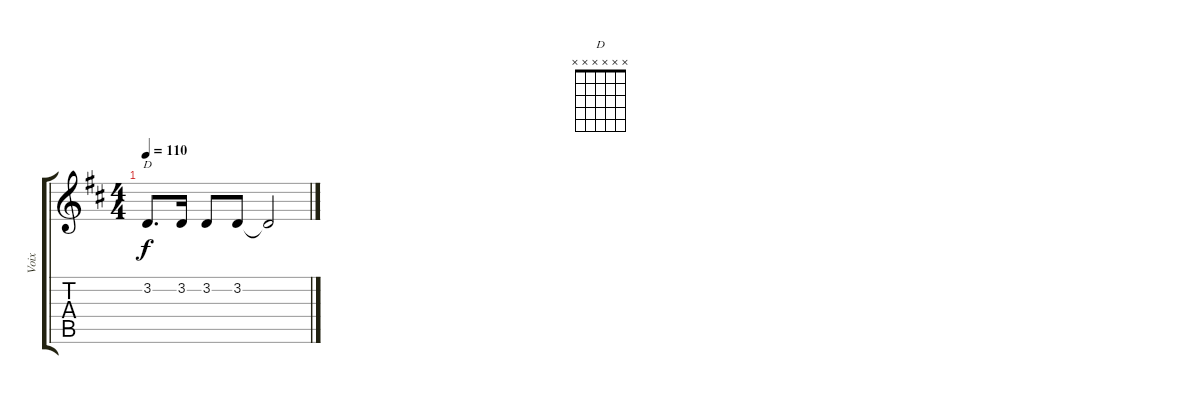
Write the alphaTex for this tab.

\track ("Voix" "Voix") {instrument drawbarorgan}
\staff {score tabs}
\tuning (E4 B3 G3 D3 A2 E2) {hide}
\chord ("D" x x x x x x)
\ts (4 4)
\tempo 110
\clef g2
\ks d
3.2.8{d ch "D" dy f} 3.2.16 3.2.8 3.2.8 3.2{t}.2
